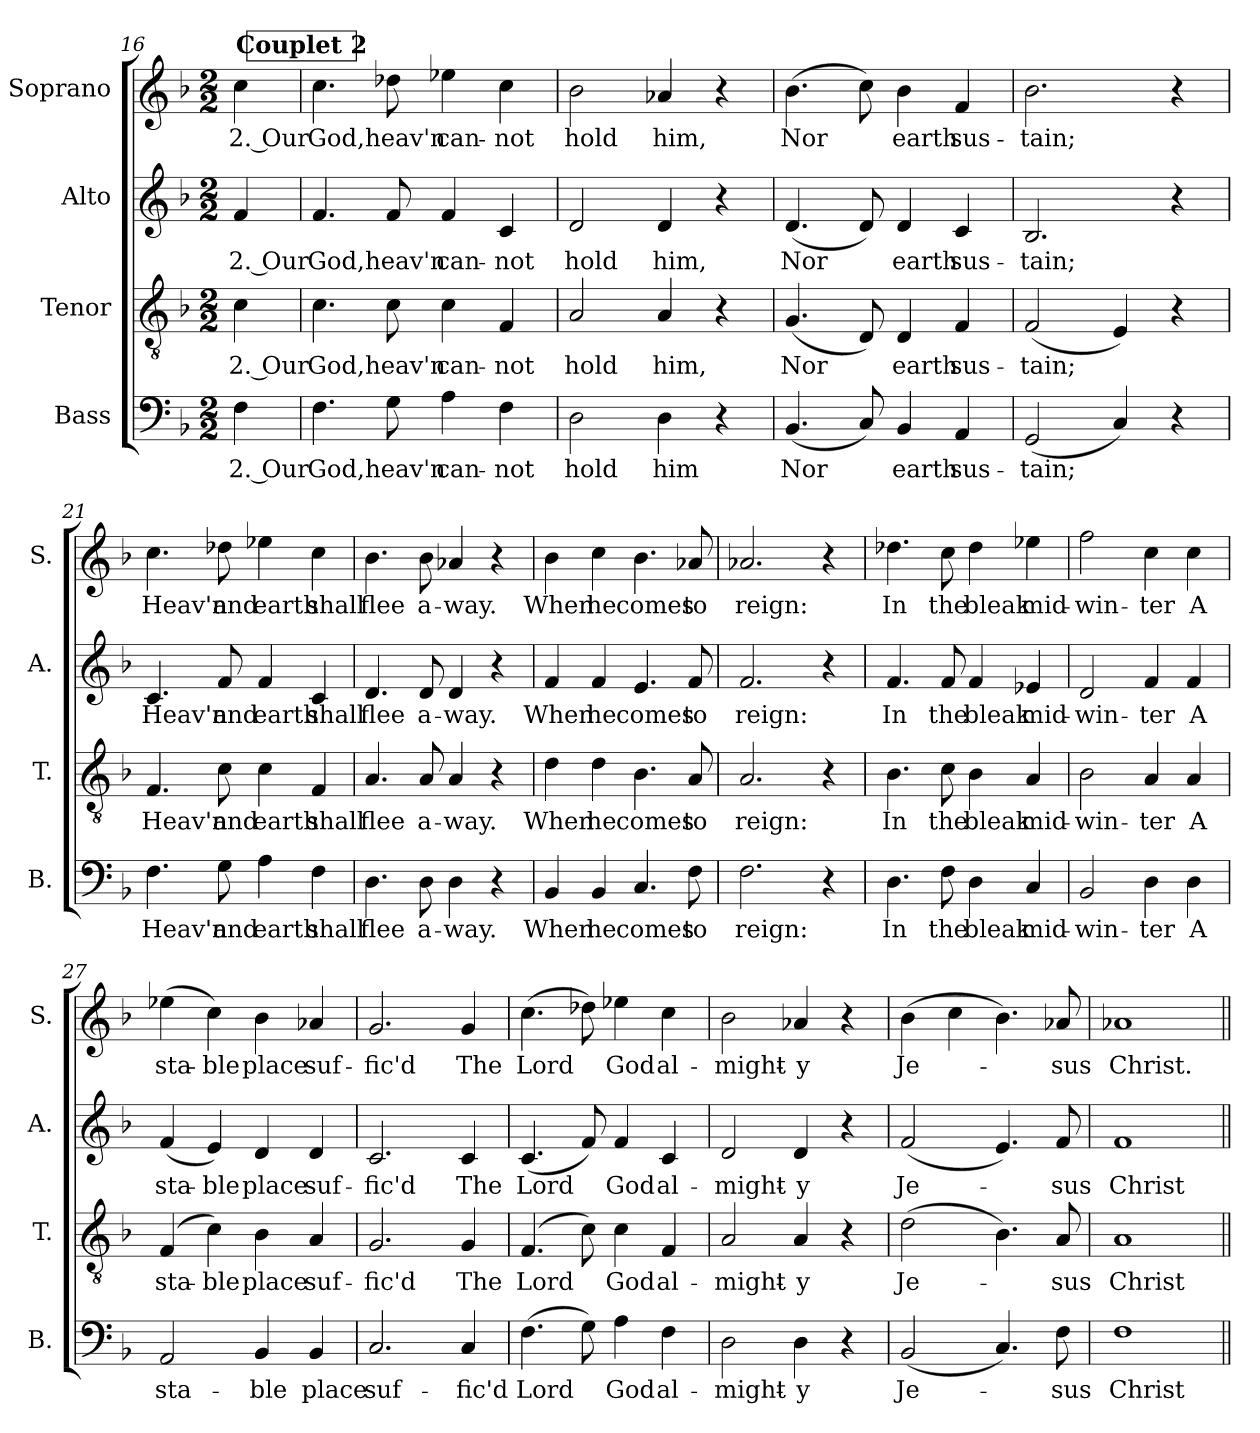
**kern	**text	**kern	**text	**kern	**text	**kern	**text
*part4	*part4	*part3	*part3	*part2	*part2	*part1	*part1
*staff4	*staff4	*staff3	*staff3	*staff2	*staff2	*staff1	*staff1
*I"Bass	*	*I"Tenor	*	*I"Alto	*	*I"Soprano	*
*I'B.	*	*I'T.	*	*I'A.	*	*I'S.	*
!!LO:PB:g=z
*clefF4	*	*clefGv2	*	*clefG2	*	*clefG2	*
*	*	*	*	*	*	*ITrd1c2	*
*k[b-]	*	*k[b-]	*	*k[b-]	*	*k[b-e-a-]	*
*M2/2	*	*M2/2	*	*M2/2	*	*M2/2	*
=16X1	=16X1	=16X1	=16X1	=16X1	=16X1	=16X1	=16X1
4F\	2. Our	4c\	2. Our	4f/	2. Our	4b-i\	2. Our
!!LO:REH:place=s1:a:B:fs=16:t=Couplet 2
=17	=17	=17	=17	=17	=17	=17	=17
4.F\	God,	4.c\	God,	4.f/	God,	4.b-i\	God,
8G\	heav'n	8c\	heav'n	8f/	heav'n	8cc-Xi\	heav'n
4A\	can-	4c\	can-	4f/	can-	4dd-Xi\	can-
4F\	-not	4F/	-not	4c/	-not	4b-i\	-not
=18	=18	=18	=18	=18	=18	=18	=18
2D\	hold	2A/	hold	2d/	hold	2a-i\	hold
4D\	him	4A/	him,	4d/	him,	4g-Xi/	him,
4r	.	4r	.	4r	.	4r	.
=19	=19	=19	=19	=19	=19	=19	=19
(4.BB-/	Nor	(4.G/	Nor	(4.d/	Nor	(4.a-i\	Nor
8C/)	.	8D/)	.	8d/)	.	8b-i\)	.
4BB-/	earth	4D/	earth	4d/	earth	4a-i\	earth
4AA/	sus-	4F/	sus-	4c/	sus-	4e-i/	sus-
=20	=20	=20	=20	=20	=20	=20	=20
(2GG/	-tain;	(2F/	-tain;	2.B-/	-tain;	2.a-i\	-tain;
4C/)	.	4E/)	.	.	.	.	.
4r	.	4r	.	4r	.	4r	.
!!LO:LB:g=z
=21	=21	=21	=21	=21	=21	=21	=21
4.F\	Heav'n	4.F/	Heav'n	4.c/	Heav'n	4.b-i\	Heav'n
8G\	and	8c\	and	8f/	and	8cc-Xi\	and
4A\	earth	4c\	earth	4f/	earth	4dd-Xi\	earth
4F\	shall	4F/	shall	4c/	shall	4b-i\	shall
=22	=22	=22	=22	=22	=22	=22	=22
4.D\	flee	4.A/	flee	4.d/	flee	4.a-i\	flee
8D\	a-	8A/	a-	8d/	a-	8a-i\	a-
4D\	-way.	4A/	-way.	4d/	-way.	4g-Xi/	-way.
4r	.	4r	.	4r	.	4r	.
=23	=23	=23	=23	=23	=23	=23	=23
4BB-/	When	4d\	When	4f/	When	4a-i\	When
4BB-/	he	4d\	he	4f/	he	4b-i\	he
4.C/	comes	4.B-\	comes	4.e/	comes	4.a-i\	comes
8F\	to	8A/	to	8f/	to	8g-Xi/	to
=24	=24	=24	=24	=24	=24	=24	=24
2.F\	reign:	2.A/	reign:	2.f/	reign:	2.g-Xi/	reign:
4r	.	4r	.	4r	.	4r	.
!!LO:LB:g=z
=25	=25	=25	=25	=25	=25	=25	=25
4.D\	In	4.B-\	In	4.f/	In	4.cc-Xi\	In
8F\	the	8c\	the	8f/	the	8b-i\	the
4D\	bleak	4B-\	bleak	4f/	bleak	4cc-i\	bleak
4C/	mid-	4A/	mid-	4e-X/	mid-	4dd-Xi\	mid-
=26	=26	=26	=26	=26	=26	=26	=26
2BB-/	-win-	2B-\	-win-	2d/	-win-	2ee-i\	-win-
4D\	-ter	4A/	-ter	4f/	-ter	4b-i\	-ter
4D\	A	4A/	A	4f/	A	4b-i\	A
=27	=27	=27	=27	=27	=27	=27	=27
2AA/	sta-	(4F/	sta-	(4f/	sta-	(4dd-Xi\	sta-
.	.	4c\)	-ble	4e/)	-ble	4b-i\)	-ble
4BB-/	-ble	4B-\	place	4d/	place	4a-i\	place
4BB-/	place	4A/	suf-	4d/	suf-	4g-Xi/	suf-
=28	=28	=28	=28	=28	=28	=28	=28
2.C/	suf-	2.G/	-fic'd	2.c/	-fic'd	2.fi/	-fic'd
4C/	-fic'd	4G/	The	4c/	The	4fi/	The
!!LO:LB:g=z
=29	=29	=29	=29	=29	=29	=29	=29
(4.F\	Lord	(4.F/	Lord	(>4.c/	Lord	(4.b-i\	Lord
8G\)	.	8c\)	.	8f/)	.	8cc-Xi\)	.
4A\	God	4c\	God	4f/	God	4dd-Xi\	God
4F\	al-	4F/	al-	4c/	al-	4b-i\	al-
=30	=30	=30	=30	=30	=30	=30	=30
2D\	-might-	2A/	-might-	2d/	-might-	2a-i\	-might-
4D\	-y	4A/	-y	4d/	-y	4g-Xi/	-y
4r	.	4r	.	4r	.	4r	.
=31	=31	=31	=31	=31	=31	=31	=31
(2BB-/	Je-	(2d\	Je-	(2f/	Je-	(4a-i\	Je-
.	.	.	.	.	.	4b-i\	.
4.C/)	.	4.B-\)	.	4.e/)	.	4.a-i\)	.
8F\	sus	8A/	sus	8f/	sus	8g-Xi/	-sus
=32	=32	=32	=32	=32	=32	=32	=32
1F	Christ	1A	Christ	1f	Christ	1g-Xi	Christ.
=||	=||	=||	=||	=||	=||	=||	=||
*-	*-	*-	*-	*-	*-	*-	*-
